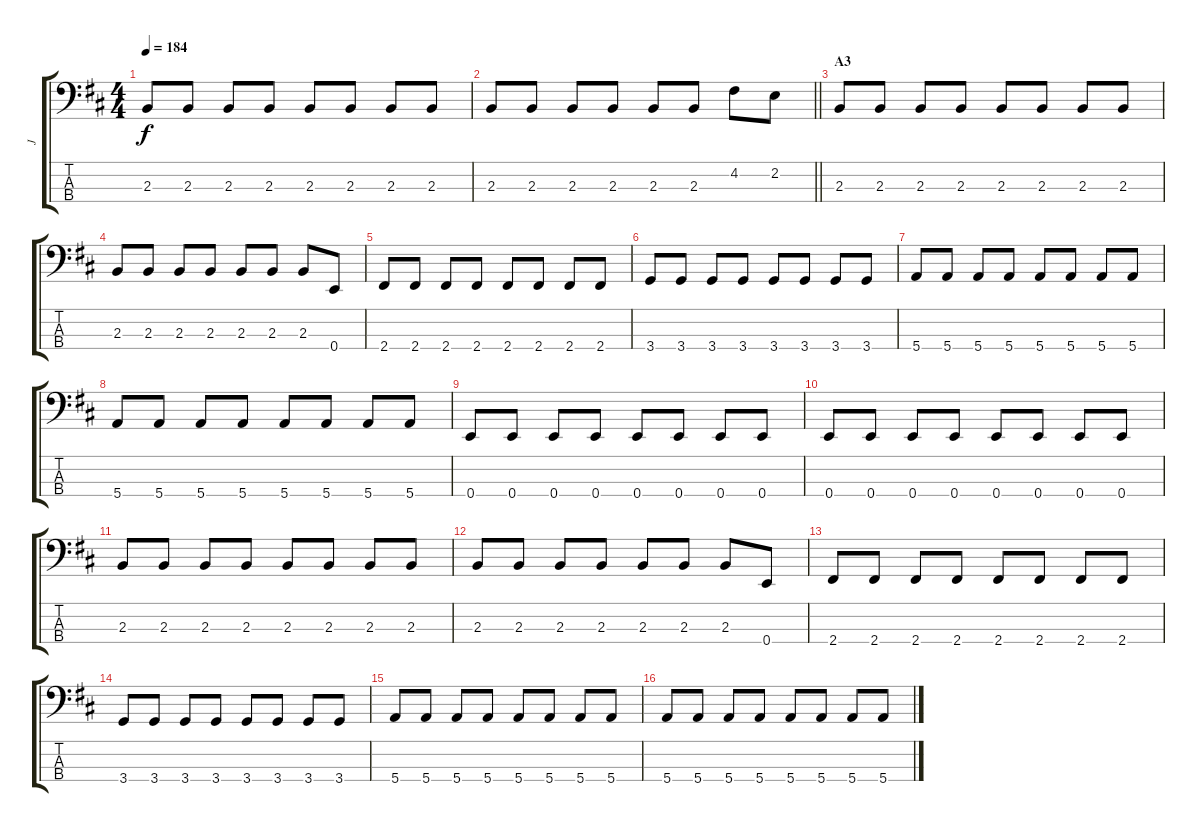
\track ("J" "J") {instrument electricbassfinger}
\staff {score tabs}
\tuning (G2 D2 A1 E1) {hide}
\ts (4 4)
\tempo 184
\clef f4
\ks bminor
2.3.8{dy f} 2.3.8 2.3.8 2.3.8 2.3.8 2.3.8 2.3.8 2.3.8 |
\barLineRight lightlight
2.3.8 2.3.8 2.3.8 2.3.8 2.3.8 2.3.8 4.2.8 2.2.8 |
\section ("" "A3")
2.3.8 2.3.8 2.3.8 2.3.8 2.3.8 2.3.8 2.3.8 2.3.8 |
2.3.8 2.3.8 2.3.8 2.3.8 2.3.8 2.3.8 2.3.8 0.4.8 |
2.4.8 2.4.8 2.4.8 2.4.8 2.4.8 2.4.8 2.4.8 2.4.8 |
3.4.8 3.4.8 3.4.8 3.4.8 3.4.8 3.4.8 3.4.8 3.4.8 |
5.4.8 5.4.8 5.4.8 5.4.8 5.4.8 5.4.8 5.4.8 5.4.8 |
5.4.8 5.4.8 5.4.8 5.4.8 5.4.8 5.4.8 5.4.8 5.4.8 |
0.4.8 0.4.8 0.4.8 0.4.8 0.4.8 0.4.8 0.4.8 0.4.8 |
0.4.8 0.4.8 0.4.8 0.4.8 0.4.8 0.4.8 0.4.8 0.4.8 |
2.3.8 2.3.8 2.3.8 2.3.8 2.3.8 2.3.8 2.3.8 2.3.8 |
2.3.8 2.3.8 2.3.8 2.3.8 2.3.8 2.3.8 2.3.8 0.4.8 |
2.4.8 2.4.8 2.4.8 2.4.8 2.4.8 2.4.8 2.4.8 2.4.8 |
3.4.8 3.4.8 3.4.8 3.4.8 3.4.8 3.4.8 3.4.8 3.4.8 |
5.4.8 5.4.8 5.4.8 5.4.8 5.4.8 5.4.8 5.4.8 5.4.8 |
5.4.8 5.4.8 5.4.8 5.4.8 5.4.8 5.4.8 5.4.8 5.4.8
